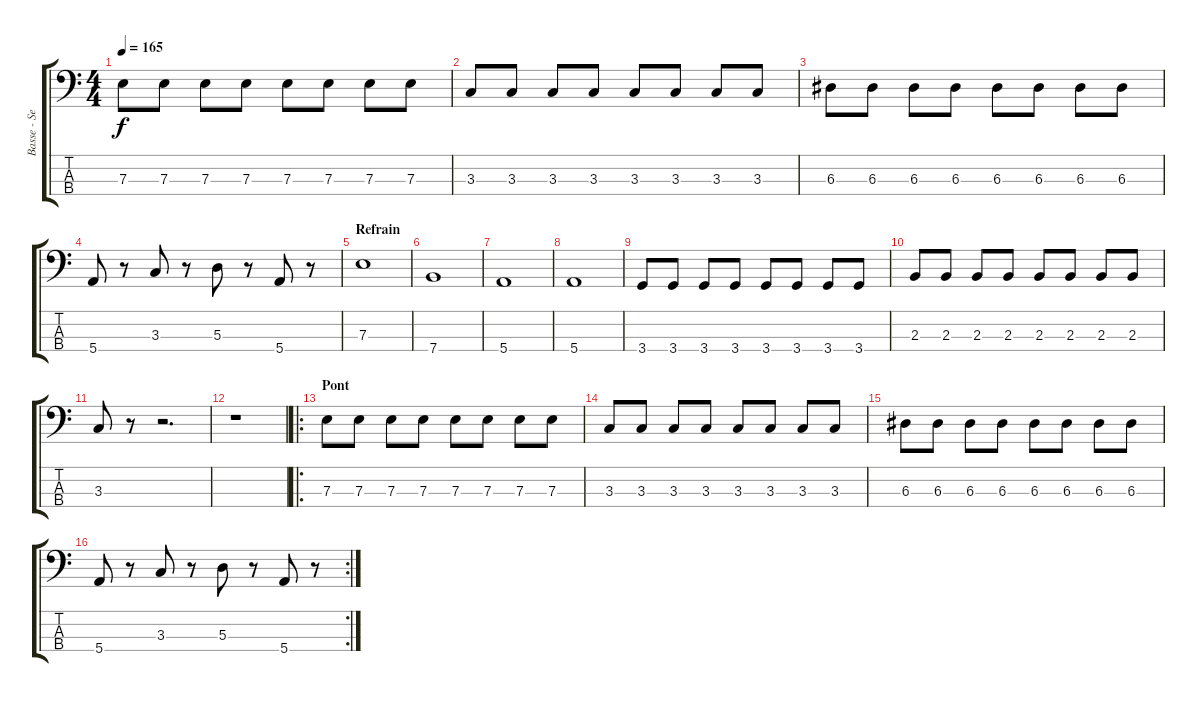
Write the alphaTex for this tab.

\track ("Basse - Seb" "Basse - Se") {instrument electricbassfinger}
\staff {score tabs}
\tuning (G2 D2 A1 E1) {hide}
\ts (4 4)
\tempo 165
\clef f4
\ks c
7.3.8{dy f} 7.3.8 7.3.8 7.3.8 7.3.8 7.3.8 7.3.8 7.3.8 |
3.3.8 3.3.8 3.3.8 3.3.8 3.3.8 3.3.8 3.3.8 3.3.8 |
6.3.8 6.3.8 6.3.8 6.3.8 6.3.8 6.3.8 6.3.8 6.3.8 |
5.4.8 r.8 3.3.8 r.8 5.3.8 r.8 5.4.8 r.8 |
\section ("" "Refrain")
7.3.1 |
7.4.1 |
5.4.1 |
5.4.1 |
3.4.8 3.4.8 3.4.8 3.4.8 3.4.8 3.4.8 3.4.8 3.4.8 |
2.3.8 2.3.8 2.3.8 2.3.8 2.3.8 2.3.8 2.3.8 2.3.8 |
3.3.8 r.8 r.2{d} |
r.1 |
\ro
\section ("" "Pont")
7.3.8 7.3.8 7.3.8 7.3.8 7.3.8 7.3.8 7.3.8 7.3.8 |
3.3.8 3.3.8 3.3.8 3.3.8 3.3.8 3.3.8 3.3.8 3.3.8 |
6.3.8 6.3.8 6.3.8 6.3.8 6.3.8 6.3.8 6.3.8 6.3.8 |
\rc 2
5.4.8 r.8 3.3.8 r.8 5.3.8 r.8 5.4.8 r.8
